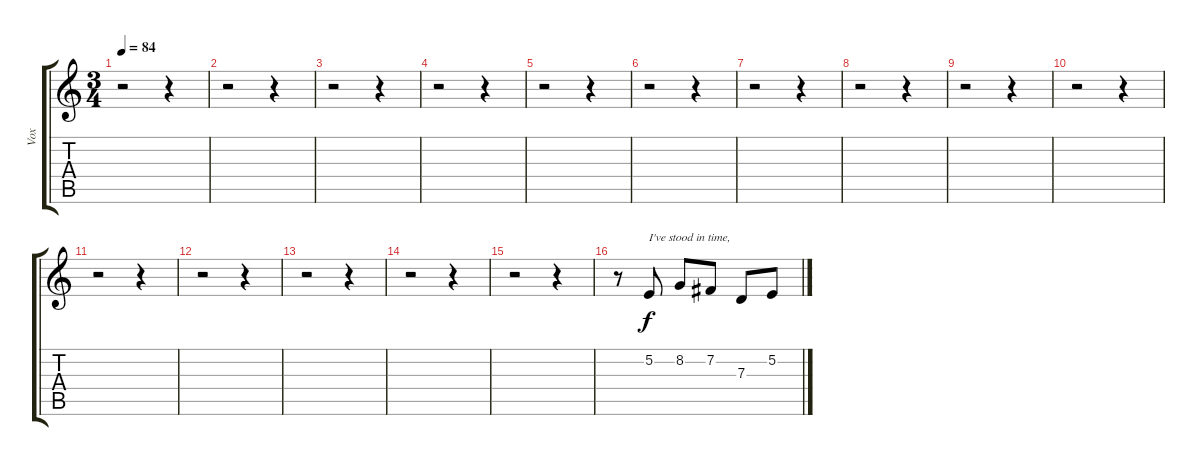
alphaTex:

\track ("Vox" "Vox") {instrument violin}
\staff {score tabs}
\tuning (E4 B3 G3 D3 A2 D2) {hide}
\ts (3 4)
\tempo 84
\clef g2
\ks c
r.2{dy f instrument violin} r.4 |
r.2 r.4 |
r.2 r.4 |
r.2 r.4 |
r.2 r.4 |
r.2 r.4 |
r.2 r.4 |
r.2 r.4 |
r.2 r.4 |
r.2 r.4 |
r.2 r.4 |
r.2 r.4 |
r.2 r.4 |
r.2 r.4 |
r.2 r.4 |
r.8 5.2.8{txt "I've stood in time,"} 8.2.8 7.2.8 7.3.8 5.2.8
